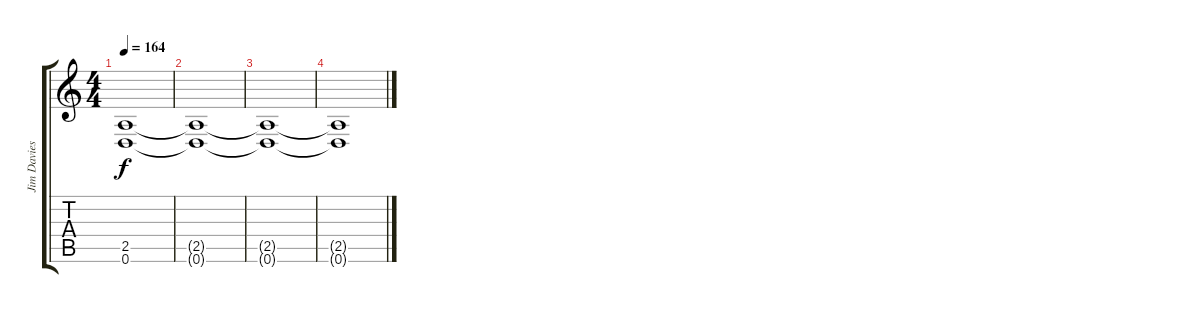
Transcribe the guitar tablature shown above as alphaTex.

\track ("Jim Davies" "Jim Davies") {instrument distortionguitar}
\staff {score tabs}
\tuning (E4 B3 G3 D3 G2 D2) {hide}
\ts (4 4)
\tempo 164
\clef g2
\ks c
(2.5 0.6).1{dy f} |
(2.5{t} 0.6{t}).1 |
(2.5{t} 0.6{t}).1 |
(2.5{t} 0.6{t}).1
